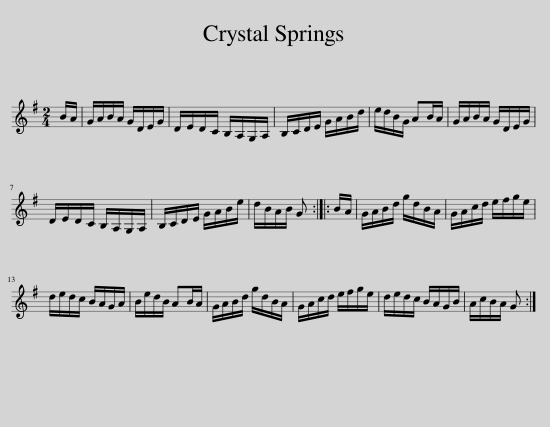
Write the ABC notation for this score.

X:1
L:1/8
M:2/4
I:linebreak $
K:G
V:1 treble
V:1
 B/A/ | G/A/B/A/ G/D/E/G/ | D/E/D/C/ B,/A,/G,/A,/ | B,/C/D/E/ G/A/B/d/ | e/d/B/G/ AB/A/ | %5
 G/A/B/A/ G/D/E/G/ |$ D/E/D/C/ B,/A,/G,/A,/ | B,/C/D/E/ G/A/B/e/ | d/B/A/B/ G :: B/A/ | %10
 G/A/B/d/ g/d/B/A/ | G/A/c/d/ e/f/g/e/ |$ d/e/d/c/ B/A/G/A/ | B/e/d/B/ AB/A/ | G/A/B/d/ g/d/B/A/ | %15
 G/A/c/d/ e/f/g/e/ | d/e/d/c/ B/A/G/B/ | A/c/B/A/ G :| %18
